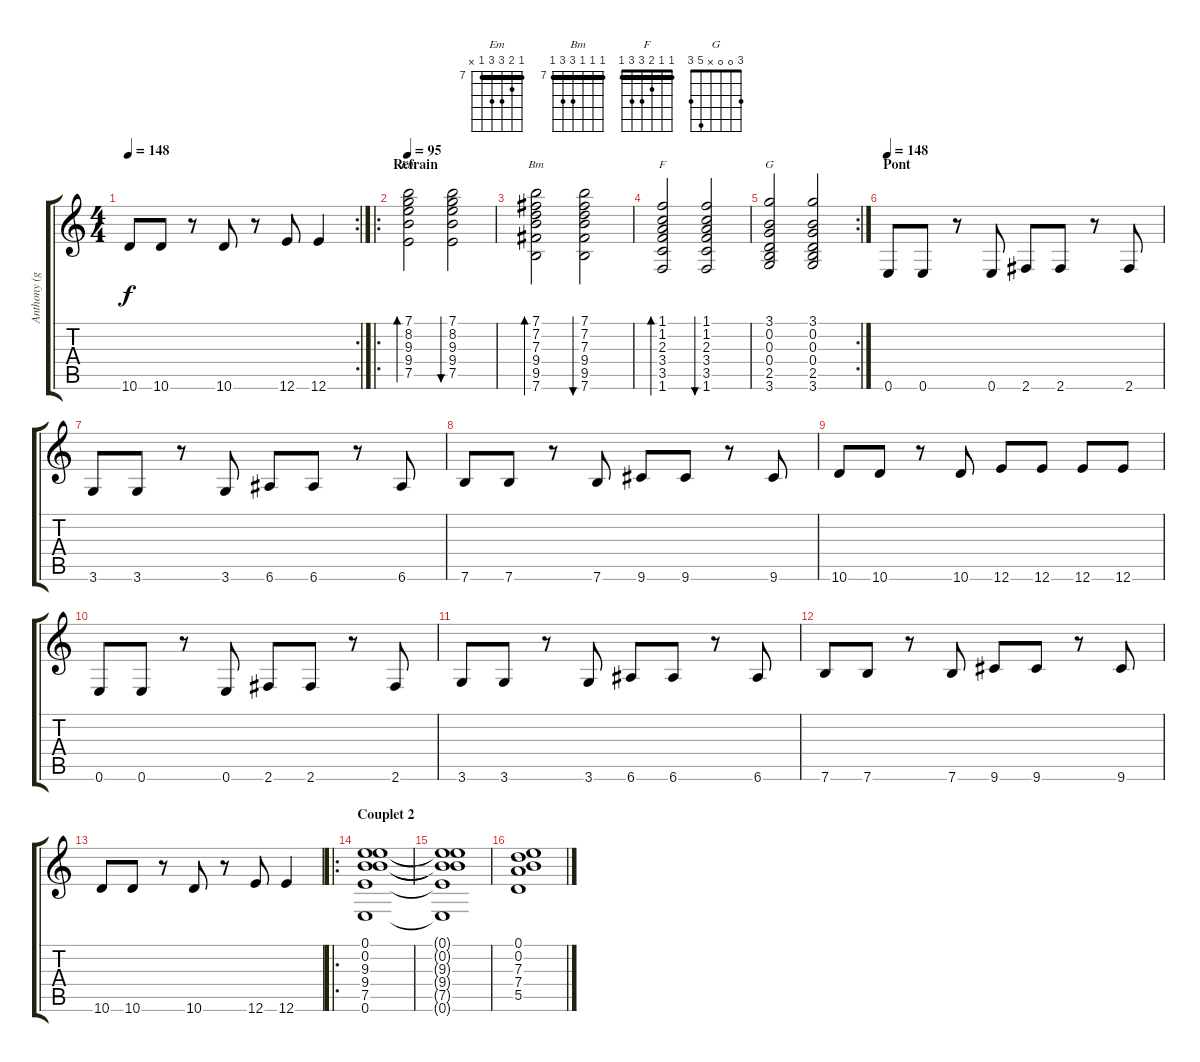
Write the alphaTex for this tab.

\track ("Anthony (guitar)" "Anthony (g") {instrument distortionguitar}
\staff {score tabs}
\tuning (E4 B3 G3 D3 A2 E2) {hide}
\chord ("Em" 7 8 9 9 7 x) {firstfret 7 barre 7}
\chord ("Bm" 7 7 7 9 9 7) {firstfret 7 barre 7}
\chord ("F" 1 1 2 3 3 1) {barre 1}
\chord ("G" 3 0 0 x 5 3)
\rc 2
\ts (4 4)
\tempo 148
\clef g2
\ks c
10.6.8{dy f} 10.6.8 r.8 10.6.8 r.8 12.6.8 12.6.4 |
\ro
\section ("" "Refrain")
\tempo 95
(7.1 8.2 9.3 9.4 7.5).2{bd 60 ch "Em" instrument electricguitarclean} (7.1 8.2 9.3 9.4 7.5).2{bu 60} |
(7.1 7.2 7.3 9.4 9.5 7.6).2{bd 60 ch "Bm"} (7.1 7.2 7.3 9.4 9.5 7.6).2{bu 60} |
(1.1 1.2 2.3 3.4 3.5 1.6).2{bd 60 ch "F"} (1.1 1.2 2.3 3.4 3.5 1.6).2{bu 60} |
\rc 2
(3.1 0.2 0.3 0.4 2.5 3.6).2{ch "G"} (3.1 0.2 0.3 0.4 2.5 3.6).2 |
\section ("" "Pont")
\tempo 148
0.6.8 0.6.8 r.8 0.6.8 2.6.8 2.6.8 r.8 2.6.8 |
3.6.8 3.6.8 r.8 3.6.8 6.6.8 6.6.8 r.8 6.6.8 |
7.6.8 7.6.8 r.8 7.6.8 9.6.8 9.6.8 r.8 9.6.8 |
10.6.8 10.6.8 r.8 10.6.8 12.6.8 12.6.8 12.6.8 12.6.8 |
0.6.8 0.6.8 r.8 0.6.8 2.6.8 2.6.8 r.8 2.6.8 |
3.6.8 3.6.8 r.8 3.6.8 6.6.8 6.6.8 r.8 6.6.8 |
7.6.8 7.6.8 r.8 7.6.8 9.6.8 9.6.8 r.8 9.6.8 |
10.6.8 10.6.8 r.8 10.6.8 r.8 12.6.8 12.6.4 |
\ro
\section ("" "Couplet 2")
(0.1 0.2 9.3 9.4 7.5 0.6).1{volume 10} |
(0.1{t} 0.2{t} 9.3{t} 9.4{t} 7.5{t} 0.6{t}).1 |
(0.1 0.2 7.3 7.4 5.5).1
